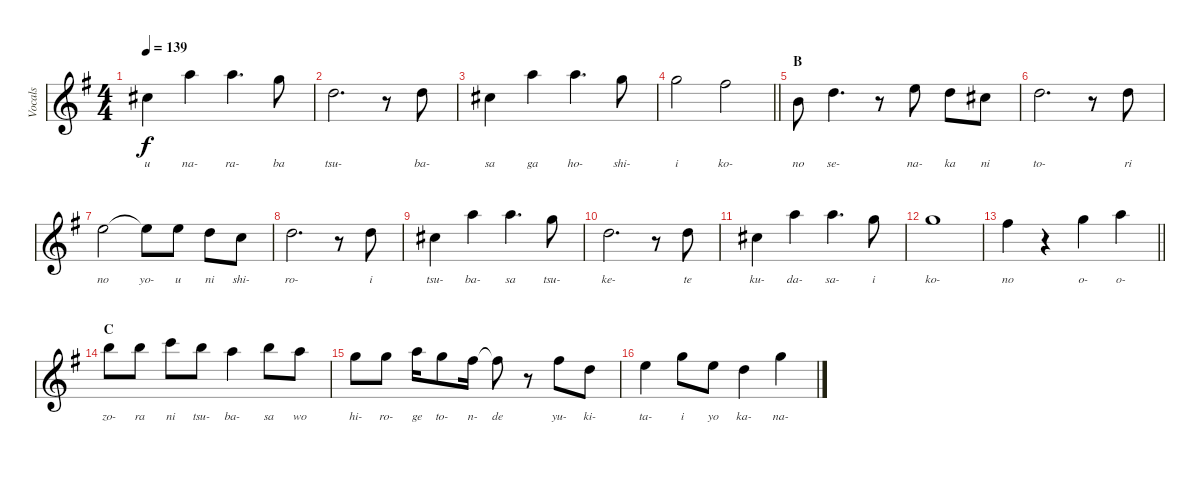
\track ("Vocals" "Vocals") {instrument contrabass}
\staff {score}
\tuning (E4 B3 G3 D3 A2 D2) {hide}
\ts (4 4)
\tempo 139
\clef g2
\ks g
2.2.4{lyrics (0 "u") lyrics (1 "") lyrics (2 "") lyrics (3 "") lyrics (4 "") dy f} 5.1.4{lyrics (0 "na-") lyrics (1 "") lyrics (2 "") lyrics (3 "") lyrics (4 "")} 5.1.4{d lyrics (0 "ra-") lyrics (1 "") lyrics (2 "") lyrics (3 "") lyrics (4 "")} 3.1.8{lyrics (0 "ba") lyrics (1 "") lyrics (2 "") lyrics (3 "") lyrics (4 "")} |
3.2.2{d lyrics (0 "tsu-") lyrics (1 "") lyrics (2 "") lyrics (3 "") lyrics (4 "")} r.8 3.2.8{lyrics (0 "ba-") lyrics (1 "") lyrics (2 "") lyrics (3 "") lyrics (4 "")} |
2.2.4{lyrics (0 "sa") lyrics (1 "") lyrics (2 "") lyrics (3 "") lyrics (4 "")} 5.1.4{lyrics (0 "ga") lyrics (1 "") lyrics (2 "") lyrics (3 "") lyrics (4 "")} 5.1.4{d lyrics (0 "ho-") lyrics (1 "") lyrics (2 "") lyrics (3 "") lyrics (4 "")} 3.1.8{lyrics (0 "shi-") lyrics (1 "") lyrics (2 "") lyrics (3 "") lyrics (4 "")} |
\barLineRight lightlight
3.1.2{lyrics (0 "i") lyrics (1 "") lyrics (2 "") lyrics (3 "") lyrics (4 "")} 2.1.2{lyrics (0 "ko-") lyrics (1 "") lyrics (2 "") lyrics (3 "") lyrics (4 "")} |
\section ("" "B")
0.2.8{lyrics (0 "no") lyrics (1 "") lyrics (2 "") lyrics (3 "") lyrics (4 "") instrument violin} 3.2.4{d lyrics (0 "se-") lyrics (1 "") lyrics (2 "") lyrics (3 "") lyrics (4 "")} r.8 0.1.8{lyrics (0 "na-") lyrics (1 "") lyrics (2 "") lyrics (3 "") lyrics (4 "")} 3.2.8{lyrics (0 "ka") lyrics (1 "") lyrics (2 "") lyrics (3 "") lyrics (4 "")} 2.2.8{lyrics (0 "ni") lyrics (1 "") lyrics (2 "") lyrics (3 "") lyrics (4 "")} |
3.2.2{d lyrics (0 "to-") lyrics (1 "") lyrics (2 "") lyrics (3 "") lyrics (4 "")} r.8 3.2.8{lyrics (0 "ri") lyrics (1 "") lyrics (2 "") lyrics (3 "") lyrics (4 "")} |
0.1.2{lyrics (0 "no") lyrics (1 "") lyrics (2 "") lyrics (3 "") lyrics (4 "")} 0.1{t}.8{lyrics (0 "yo-") lyrics (1 "") lyrics (2 "") lyrics (3 "") lyrics (4 "")} 0.1.8{lyrics (0 "u") lyrics (1 "") lyrics (2 "") lyrics (3 "") lyrics (4 "")} 3.2.8{lyrics (0 "ni") lyrics (1 "") lyrics (2 "") lyrics (3 "") lyrics (4 "")} 1.2.8{lyrics (0 "shi-") lyrics (1 "") lyrics (2 "") lyrics (3 "") lyrics (4 "")} |
3.2.2{d lyrics (0 "ro-") lyrics (1 "") lyrics (2 "") lyrics (3 "") lyrics (4 "")} r.8 3.2.8{lyrics (0 "i") lyrics (1 "") lyrics (2 "") lyrics (3 "") lyrics (4 "")} |
2.2.4{lyrics (0 "tsu-") lyrics (1 "") lyrics (2 "") lyrics (3 "") lyrics (4 "")} 5.1.4{lyrics (0 "ba-") lyrics (1 "") lyrics (2 "") lyrics (3 "") lyrics (4 "")} 5.1.4{d lyrics (0 "sa") lyrics (1 "") lyrics (2 "") lyrics (3 "") lyrics (4 "")} 3.1.8{lyrics (0 "tsu-") lyrics (1 "") lyrics (2 "") lyrics (3 "") lyrics (4 "")} |
3.2.2{d lyrics (0 "ke-") lyrics (1 "") lyrics (2 "") lyrics (3 "") lyrics (4 "")} r.8 3.2.8{lyrics (0 "te") lyrics (1 "") lyrics (2 "") lyrics (3 "") lyrics (4 "")} |
2.2.4{lyrics (0 "ku-") lyrics (1 "") lyrics (2 "") lyrics (3 "") lyrics (4 "")} 5.1.4{lyrics (0 "da-") lyrics (1 "") lyrics (2 "") lyrics (3 "") lyrics (4 "")} 5.1.4{d lyrics (0 "sa-") lyrics (1 "") lyrics (2 "") lyrics (3 "") lyrics (4 "")} 3.1.8{lyrics (0 "i") lyrics (1 "") lyrics (2 "") lyrics (3 "") lyrics (4 "")} |
3.1.1{lyrics (0 "ko-") lyrics (1 "") lyrics (2 "") lyrics (3 "") lyrics (4 "")} |
\barLineRight lightlight
2.1.4{lyrics (0 "no") lyrics (1 "") lyrics (2 "") lyrics (3 "") lyrics (4 "")} r.4 3.1.4{lyrics (0 "o-") lyrics (1 "") lyrics (2 "") lyrics (3 "") lyrics (4 "") instrument stringensemble1} 5.1.4{lyrics (0 "o-") lyrics (1 "") lyrics (2 "") lyrics (3 "") lyrics (4 "")} |
\section ("" "C")
7.1.8{lyrics (0 "zo-") lyrics (1 "") lyrics (2 "") lyrics (3 "") lyrics (4 "")} 7.1.8{lyrics (0 "ra") lyrics (1 "") lyrics (2 "") lyrics (3 "") lyrics (4 "")} 8.1.8{lyrics (0 "ni") lyrics (1 "") lyrics (2 "") lyrics (3 "") lyrics (4 "")} 7.1.8{lyrics (0 "tsu-") lyrics (1 "") lyrics (2 "") lyrics (3 "") lyrics (4 "")} 5.1.4{lyrics (0 "ba-") lyrics (1 "") lyrics (2 "") lyrics (3 "") lyrics (4 "")} 7.1.8{lyrics (0 "sa") lyrics (1 "") lyrics (2 "") lyrics (3 "") lyrics (4 "")} 5.1.8{lyrics (0 "wo") lyrics (1 "") lyrics (2 "") lyrics (3 "") lyrics (4 "")} |
3.1.8{lyrics (0 "hi-") lyrics (1 "") lyrics (2 "") lyrics (3 "") lyrics (4 "")} 3.1.8{lyrics (0 "ro-") lyrics (1 "") lyrics (2 "") lyrics (3 "") lyrics (4 "")} 5.1.16{lyrics (0 "ge") lyrics (1 "") lyrics (2 "") lyrics (3 "") lyrics (4 "")} 3.1.8{lyrics (0 "to-") lyrics (1 "") lyrics (2 "") lyrics (3 "") lyrics (4 "")} 2.1.16{lyrics (0 "n-") lyrics (1 "") lyrics (2 "") lyrics (3 "") lyrics (4 "")} 2.1{t}.8{lyrics (0 "de") lyrics (1 "") lyrics (2 "") lyrics (3 "") lyrics (4 "")} r.8 2.1.8{lyrics (0 "yu-") lyrics (1 "") lyrics (2 "") lyrics (3 "") lyrics (4 "")} 3.2.8{lyrics (0 "ki-") lyrics (1 "") lyrics (2 "") lyrics (3 "") lyrics (4 "")} |
0.1.4{lyrics (0 "ta-") lyrics (1 "") lyrics (2 "") lyrics (3 "") lyrics (4 "")} 3.1.8{lyrics (0 "i") lyrics (1 "") lyrics (2 "") lyrics (3 "") lyrics (4 "")} 0.1.8{lyrics (0 "yo") lyrics (1 "") lyrics (2 "") lyrics (3 "") lyrics (4 "")} 3.2.4{lyrics (0 "ka-") lyrics (1 "") lyrics (2 "") lyrics (3 "") lyrics (4 "")} 3.1.4{lyrics (0 "na-") lyrics (1 "") lyrics (2 "") lyrics (3 "") lyrics (4 "")}
